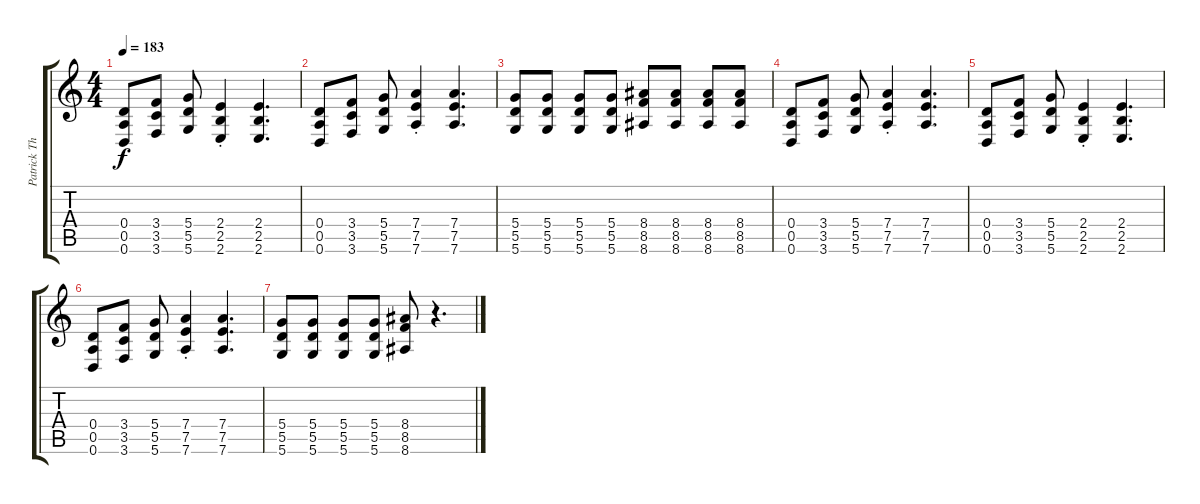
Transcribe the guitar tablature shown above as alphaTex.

\track ("Patrick Thompson - Lead Guitar" "Patrick Th") {instrument distortionguitar}
\staff {score tabs}
\tuning (E4 B3 G3 D3 A2 D2) {hide}
\ts (4 4)
\tempo 183
\clef g2
\ks c
(0.4 0.5 0.6).8{dy f} (3.4 3.5 3.6).8 (5.4 5.5 5.6).8 (2.4{st} 2.5{st} 2.6{st}).4 (2.4 2.5 2.6).4{d} |
(0.4 0.5 0.6).8 (3.4 3.5 3.6).8 (5.4 5.5 5.6).8 (7.4{st} 7.5{st} 7.6{st}).4 (7.4 7.5 7.6).4{d} |
(5.4 5.5 5.6).8 (5.4 5.5 5.6).8 (5.4 5.5 5.6).8 (5.4 5.5 5.6).8 (8.4 8.5 8.6).8 (8.4 8.5 8.6).8 (8.4 8.5 8.6).8 (8.4 8.5 8.6).8 |
(0.4 0.5 0.6).8 (3.4 3.5 3.6).8 (5.4 5.5 5.6).8 (7.4{st} 7.5{st} 7.6{st}).4 (7.4 7.5 7.6).4{d} |
(0.4 0.5 0.6).8 (3.4 3.5 3.6).8 (5.4 5.5 5.6).8 (2.4{st} 2.5{st} 2.6{st}).4 (2.4 2.5 2.6).4{d} |
(0.4 0.5 0.6).8 (3.4 3.5 3.6).8 (5.4 5.5 5.6).8 (7.4{st} 7.5{st} 7.6{st}).4 (7.4 7.5 7.6).4{d} |
(5.4 5.5 5.6).8 (5.4 5.5 5.6).8 (5.4 5.5 5.6).8 (5.4 5.5 5.6).8 (8.4 8.5 8.6).8 r.4{d}
